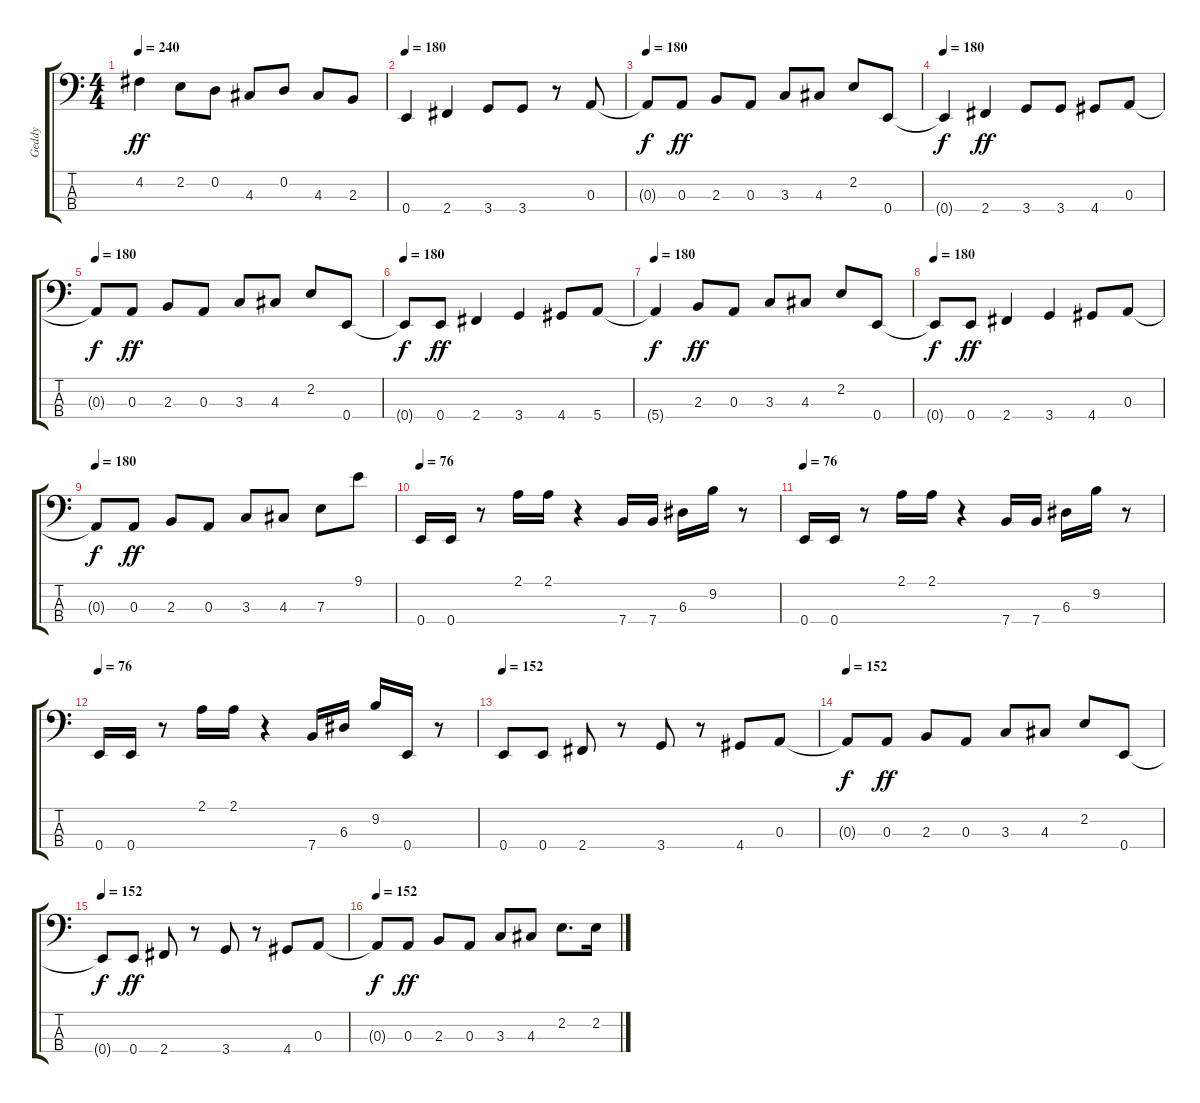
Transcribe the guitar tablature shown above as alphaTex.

\track ("Geddy" "Geddy") {instrument electricbassfinger}
\staff {score tabs}
\tuning (G2 D2 A1 E1) {hide}
\ts (4 4)
\tempo 240
\clef f4
\ks c
4.2.4{dy ff} 2.2.8 0.2.8 4.3.8 0.2.8 4.3.8 2.3.8 |
\tempo 180
0.4.4 2.4.4 3.4.8 3.4.8 r.8 0.3.8 |
\tempo 180
0.3{t}.8{dy f} 0.3.8{dy ff} 2.3.8 0.3.8 3.3.8 4.3.8 2.2.8 0.4.8 |
\tempo 180
0.4{t}.4{dy f} 2.4.4{dy ff} 3.4.8 3.4.8 4.4.8 0.3.8 |
\tempo 180
0.3{t}.8{dy f} 0.3.8{dy ff} 2.3.8 0.3.8 3.3.8 4.3.8 2.2.8 0.4.8 |
\tempo 180
0.4{t}.8{dy f} 0.4.8{dy ff} 2.4.4 3.4.4 4.4.8 5.4.8 |
\tempo 180
5.4{t}.4{dy f} 2.3.8{dy ff} 0.3.8 3.3.8 4.3.8 2.2.8 0.4.8 |
\tempo 180
0.4{t}.8{dy f} 0.4.8{dy ff} 2.4.4 3.4.4 4.4.8 0.3.8 |
\tempo 180
0.3{t}.8{dy f} 0.3.8{dy ff} 2.3.8 0.3.8 3.3.8 4.3.8 7.3.8 9.1.8 |
\tempo 76
0.4.16 0.4.16 r.8 2.1.16 2.1.16 r.4 7.4.16 7.4.16 6.3.16 9.2.16 r.8 |
\tempo 76
0.4.16 0.4.16 r.8 2.1.16 2.1.16 r.4 7.4.16 7.4.16 6.3.16 9.2.16 r.8 |
\tempo 76
0.4.16 0.4.16 r.8 2.1.16 2.1.16 r.4 7.4.16 6.3.16 9.2.16 0.4.16 r.8 |
\tempo 152
0.4.8 0.4.8 2.4.8 r.8 3.4.8 r.8 4.4.8 0.3.8 |
\tempo 152
0.3{t}.8{dy f} 0.3.8{dy ff} 2.3.8 0.3.8 3.3.8 4.3.8 2.2.8 0.4.8 |
\tempo 152
0.4{t}.8{dy f} 0.4.8{dy ff} 2.4.8 r.8 3.4.8 r.8 4.4.8 0.3.8 |
\tempo 152
0.3{t}.8{dy f} 0.3.8{dy ff} 2.3.8 0.3.8 3.3.8 4.3.8 2.2.8{d} 2.2.16
